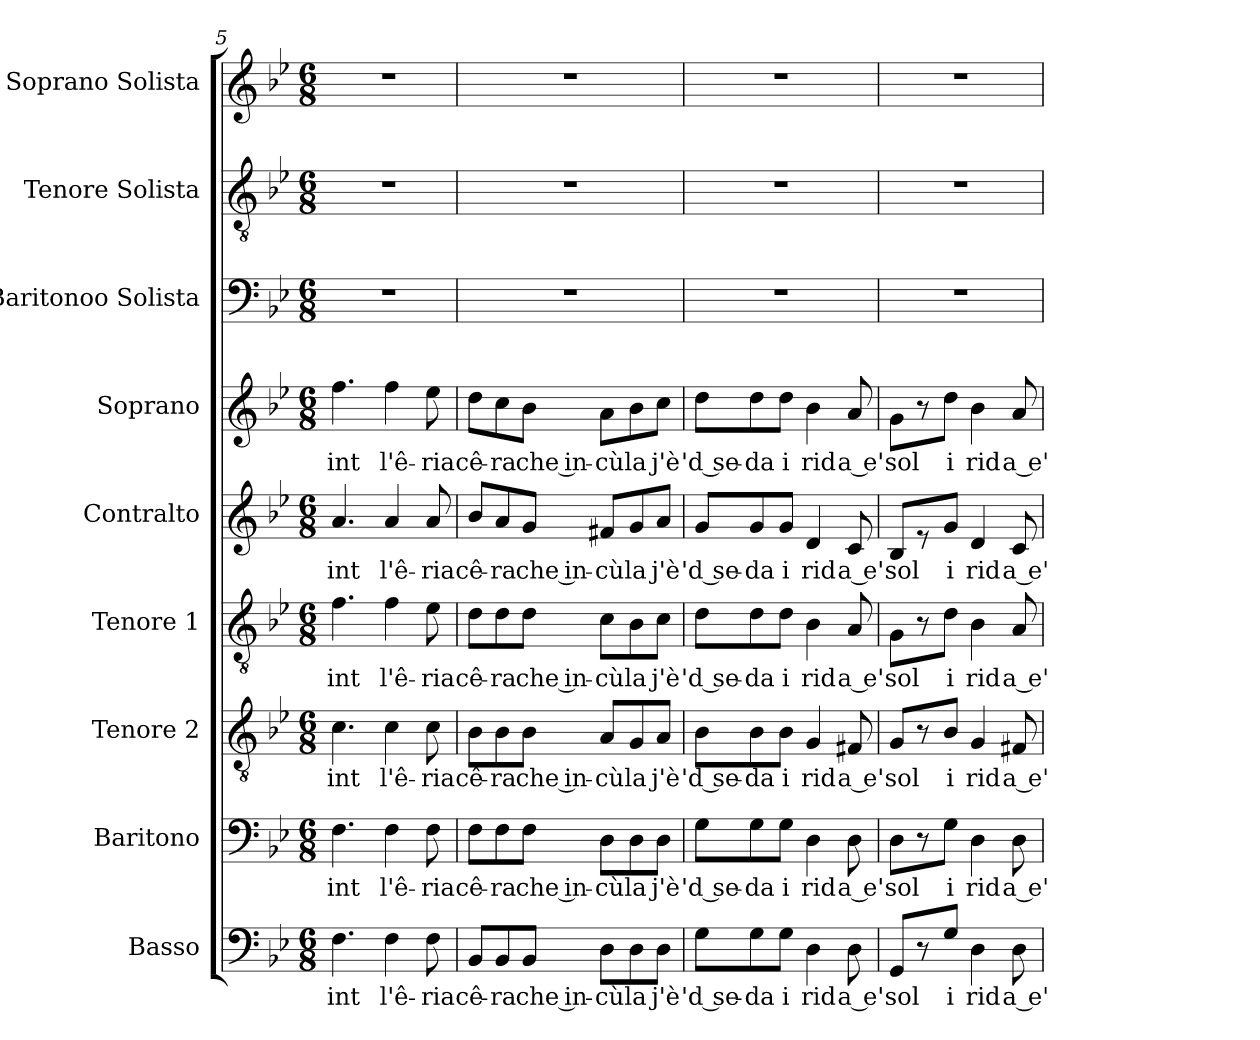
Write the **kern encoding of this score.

**kern	**text	**kern	**text	**kern	**text	**kern	**text	**kern	**text	**kern	**text	**kern	**kern	**kern
*part9	*part9	*part8	*part8	*part7	*part7	*part6	*part6	*part5	*part5	*part4	*part4	*part3	*part2	*part1
*staff9	*staff9	*staff8	*staff8	*staff7	*staff7	*staff6	*staff6	*staff5	*staff5	*staff4	*staff4	*staff3	*staff2	*staff1
*I"Basso	*	*I"Baritono	*	*I"Tenore 2	*	*I"Tenore 1	*	*I"Contralto	*	*I"Soprano	*	*I"Baritonoo Solista	*I"Tenore Solista	*I"Soprano Solista
*I'B	*	*I'B	*	*I'T 2	*	*I'T 1	*	*I'A	*	*I'S	*	*I'BS	*I'TS	*I'SS
!!LO:PB:g=z
*clefF4	*	*clefF4	*	*clefGv2	*	*clefGv2	*	*clefG2	*	*clefG2	*	*clefF4	*clefGv2	*clefG2
*k[b-e-]	*	*k[b-e-]	*	*k[b-e-]	*	*k[b-e-]	*	*k[b-e-]	*	*k[b-e-]	*	*k[b-e-]	*k[b-e-]	*k[b-e-]
*g:	*	*g:	*	*g:	*	*g:	*	*g:	*	*g:	*	*g:	*g:	*g:
*M6/8	*	*M6/8	*	*M6/8	*	*M6/8	*	*M6/8	*	*M6/8	*	*M6/8	*M6/8	*M6/8
=5	=5	=5	=5	=5	=5	=5	=5	=5	=5	=5	=5	=5	=5	=5
!	!LO:LY:b	!	!LO:LY:b	!	!LO:LY:b	!	!LO:LY:b	!	!LO:LY:b	!	!LO:LY:b	!	!	!
4.F\	int	4.F\	int	4.c\	int	4.f\	int	4.a/	int	4.ff\	int	2.r	2.r	2.r
!	!LO:LY:b	!	!LO:LY:b	!	!LO:LY:b	!	!LO:LY:b	!	!LO:LY:b	!	!LO:LY:b	!	!	!
4F\	l'ê-	4F\	l'ê-	4c\	l'ê-	4f\	l'ê-	4a/	l'ê-	4ff\	l'ê-	.	.	.
!	!LO:LY:b	!	!LO:LY:b	!	!LO:LY:b	!	!LO:LY:b	!	!LO:LY:b	!	!LO:LY:b	!	!	!
8F\	-ria	8F\	-ria	8c\	-ria	8e-\	-ria	8a/	-ria	8ee-\	-ria	.	.	.
=6	=6	=6	=6	=6	=6	=6	=6	=6	=6	=6	=6	=6	=6	=6
!	!LO:LY:b	!	!LO:LY:b	!	!LO:LY:b	!	!LO:LY:b	!	!LO:LY:b	!	!LO:LY:b	!	!	!
8BB-/L	cê-	8F\L	cê-	8B-\L	cê-	8d\L	cê-	8b-/L	cê-	8dd\L	cê-	2.r	2.r	2.r
!	!LO:LY:b	!	!LO:LY:b	!	!LO:LY:b	!	!LO:LY:b	!	!LO:LY:b	!	!LO:LY:b	!	!	!
8BB-/	-ra	8F\	-ra	8B-\	-ra	8d\	-ra	8a/	-ra	8cc\	-ra	.	.	.
!	!LO:LY:b	!	!LO:LY:b	!	!LO:LY:b	!	!LO:LY:b	!	!LO:LY:b	!	!LO:LY:b	!	!	!
8BB-/J	che in-	8F\J	che in-	8B-\J	che in-	8d\J	che in-	8g/J	che in-	8b-\J	che in-	.	.	.
!	!LO:LY:b	!	!LO:LY:b	!	!LO:LY:b	!	!LO:LY:b	!	!LO:LY:b	!	!LO:LY:b	!	!	!
8D\L	-cù	8D\L	-cù	8A/L	-cù	8c\L	-cù	8f#X/L	-cù	8a\L	-cù	.	.	.
!	!LO:LY:b	!	!LO:LY:b	!	!LO:LY:b	!	!LO:LY:b	!	!LO:LY:b	!	!LO:LY:b	!	!	!
8D\	la	8D\	la	8G/	la	8B-\	la	8g/	la	8b-\	la	.	.	.
!	!LO:LY:b	!	!LO:LY:b	!	!LO:LY:b	!	!LO:LY:b	!	!LO:LY:b	!	!LO:LY:b	!	!	!
8D\J	j'è	8D\J	j'è	8A/J	j'è	8c\J	j'è	8a/J	j'è	8cc\J	j'è	.	.	.
=7	=7	=7	=7	=7	=7	=7	=7	=7	=7	=7	=7	=7	=7	=7
!	!LO:LY:b	!	!LO:LY:b	!	!LO:LY:b	!	!LO:LY:b	!	!LO:LY:b	!	!LO:LY:b	!	!	!
8G\L	'd se-	8G\L	'd se-	8B-\L	'd se-	8d\L	'd se-	8g/L	'd se-	8dd\L	'd se-	2.r	2.r	2.r
!	!LO:LY:b	!	!LO:LY:b	!	!LO:LY:b	!	!LO:LY:b	!	!LO:LY:b	!	!LO:LY:b	!	!	!
8G\	-da	8G\	-da	8B-\	-da	8d\	-da	8g/	-da	8dd\	-da	.	.	.
!	!LO:LY:b	!	!LO:LY:b	!	!LO:LY:b	!	!LO:LY:b	!	!LO:LY:b	!	!LO:LY:b	!	!	!
8G\J	i	8G\J	i	8B-\J	i	8d\J	i	8g/J	i	8dd\J	i	.	.	.
!	!LO:LY:b	!	!LO:LY:b	!	!LO:LY:b	!	!LO:LY:b	!	!LO:LY:b	!	!LO:LY:b	!	!	!
4D\	rid	4D\	rid	4G/	rid	4B-\	rid	4d/	rid	4b-\	rid	.	.	.
!	!LO:LY:b	!	!LO:LY:b	!	!LO:LY:b	!	!LO:LY:b	!	!LO:LY:b	!	!LO:LY:b	!	!	!
8D\	a e'	8D\	a e'	8F#X/	a e'	8A/	a e'	8c/	a e'	8a/	a e'	.	.	.
=8	=8	=8	=8	=8	=8	=8	=8	=8	=8	=8	=8	=8	=8	=8
!	!LO:LY:b	!	!LO:LY:b	!	!LO:LY:b	!	!LO:LY:b	!	!LO:LY:b	!	!LO:LY:b	!	!	!
8GG/L	sol	8D\L	sol	8G/L	sol	8G\L	sol	8B-/L	sol	8g\L	sol	2.r	2.r	2.r
8r	.	8r	.	8r	.	8r	.	8r	.	8r	.	.	.	.
!	!LO:LY:b	!	!LO:LY:b	!	!LO:LY:b	!	!LO:LY:b	!	!LO:LY:b	!	!LO:LY:b	!	!	!
8G/J	i	8G\J	i	8B-/J	i	8d\J	i	8g/J	i	8dd\J	i	.	.	.
!	!LO:LY:b	!	!LO:LY:b	!	!LO:LY:b	!	!LO:LY:b	!	!LO:LY:b	!	!LO:LY:b	!	!	!
4D\	rid	4D\	rid	4G/	rid	4B-\	rid	4d/	rid	4b-\	rid	.	.	.
!	!LO:LY:b	!	!LO:LY:b	!	!LO:LY:b	!	!LO:LY:b	!	!LO:LY:b	!	!LO:LY:b	!	!	!
8D\	a e'	8D\	a e'	8F#X/	a e'	8A/	a e'	8c/	a e'	8a/	a e'	.	.	.
=	=	=	=	=	=	=	=	=	=	=	=	=	=	=
*-	*-	*-	*-	*-	*-	*-	*-	*-	*-	*-	*-	*-	*-	*-
